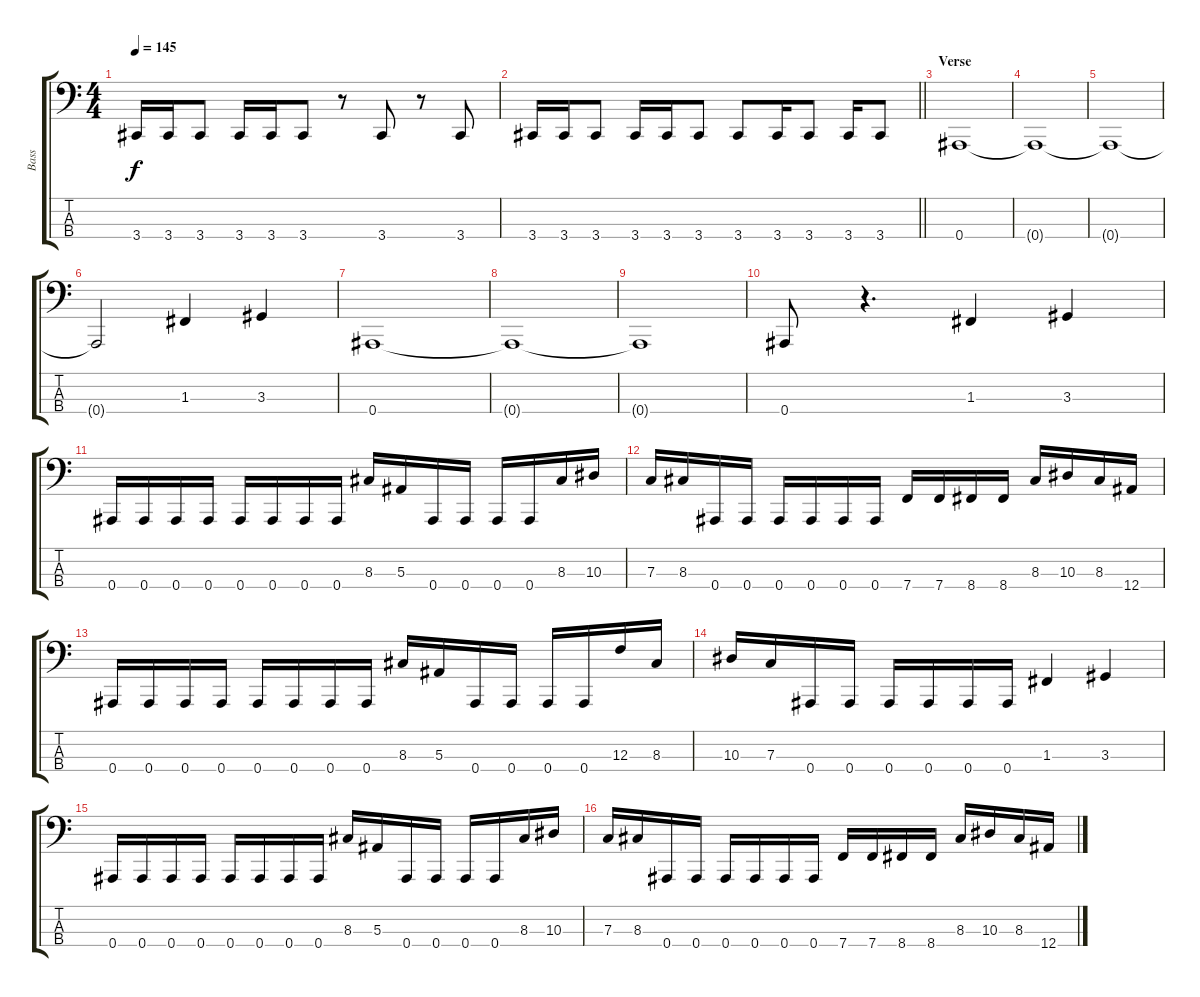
\track ("Bass" "Bass") {instrument electricbasspick}
\staff {score tabs}
\tuning (Eb2 Bb1 F1 Bb0) {hide}
\ts (4 4)
\tempo 145
\clef f4
\ks aminor
3.4.16{dy f} 3.4.16 3.4.8 3.4.16 3.4.16 3.4.8 r.8 3.4.8 r.8 3.4.8 |
\barLineRight lightlight
3.4.16 3.4.16 3.4.8 3.4.16 3.4.16 3.4.8 3.4.8 3.4.16 3.4.8 3.4.16 3.4.8 |
\section ("" "Verse")
0.4.1 |
0.4{t}.1 |
0.4{t}.1 |
0.4{t}.2 1.3.4 3.3.4 |
0.4.1 |
0.4{t}.1 |
0.4{t}.1 |
0.4.8 r.4{d} 1.3.4 3.3.4 |
0.4.16 0.4.16 0.4.16 0.4.16 0.4.16 0.4.16 0.4.16 0.4.16 8.3.16 5.3.16 0.4.16 0.4.16 0.4.16 0.4.16 8.3.16 10.3.16 |
7.3.16 8.3.16 0.4.16 0.4.16 0.4.16 0.4.16 0.4.16 0.4.16 7.4.16 7.4.16 8.4.16 8.4.16 8.3.16 10.3.16 8.3.16 12.4.16 |
0.4.16 0.4.16 0.4.16 0.4.16 0.4.16 0.4.16 0.4.16 0.4.16 8.3.16 5.3.16 0.4.16 0.4.16 0.4.16 0.4.16 12.3.16 8.3.16 |
10.3.16 7.3.16 0.4.16 0.4.16 0.4.16 0.4.16 0.4.16 0.4.16 1.3.4 3.3.4 |
0.4.16 0.4.16 0.4.16 0.4.16 0.4.16 0.4.16 0.4.16 0.4.16 8.3.16 5.3.16 0.4.16 0.4.16 0.4.16 0.4.16 8.3.16 10.3.16 |
7.3.16 8.3.16 0.4.16 0.4.16 0.4.16 0.4.16 0.4.16 0.4.16 7.4.16 7.4.16 8.4.16 8.4.16 8.3.16 10.3.16 8.3.16 12.4.16
